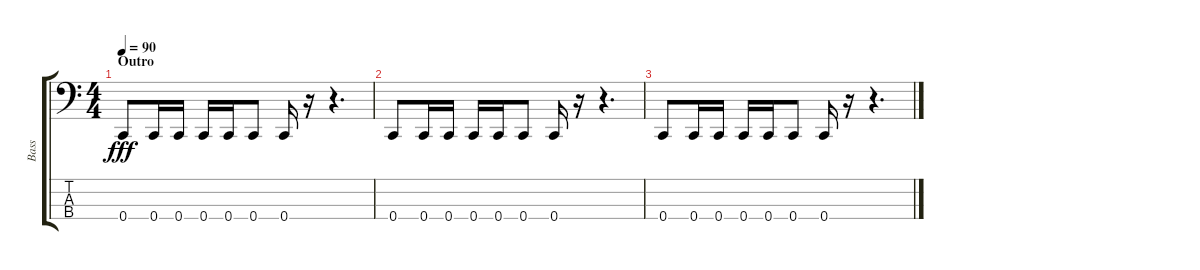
\track ("Bass" "Bass") {instrument acousticbass}
\staff {score tabs}
\tuning (F2 C2 G1 C1) {hide}
\ts (4 4)
\section ("" "Outro")
\tempo 90
\clef f4
\ks c
0.4.8{dy fff} 0.4.16 0.4.16 0.4.16 0.4.16 0.4.8 0.4.16 r.16 r.4{d} |
0.4.8 0.4.16 0.4.16 0.4.16 0.4.16 0.4.8 0.4.16 r.16 r.4{d} |
0.4.8 0.4.16 0.4.16 0.4.16 0.4.16 0.4.8 0.4.16 r.16 r.4{d}
